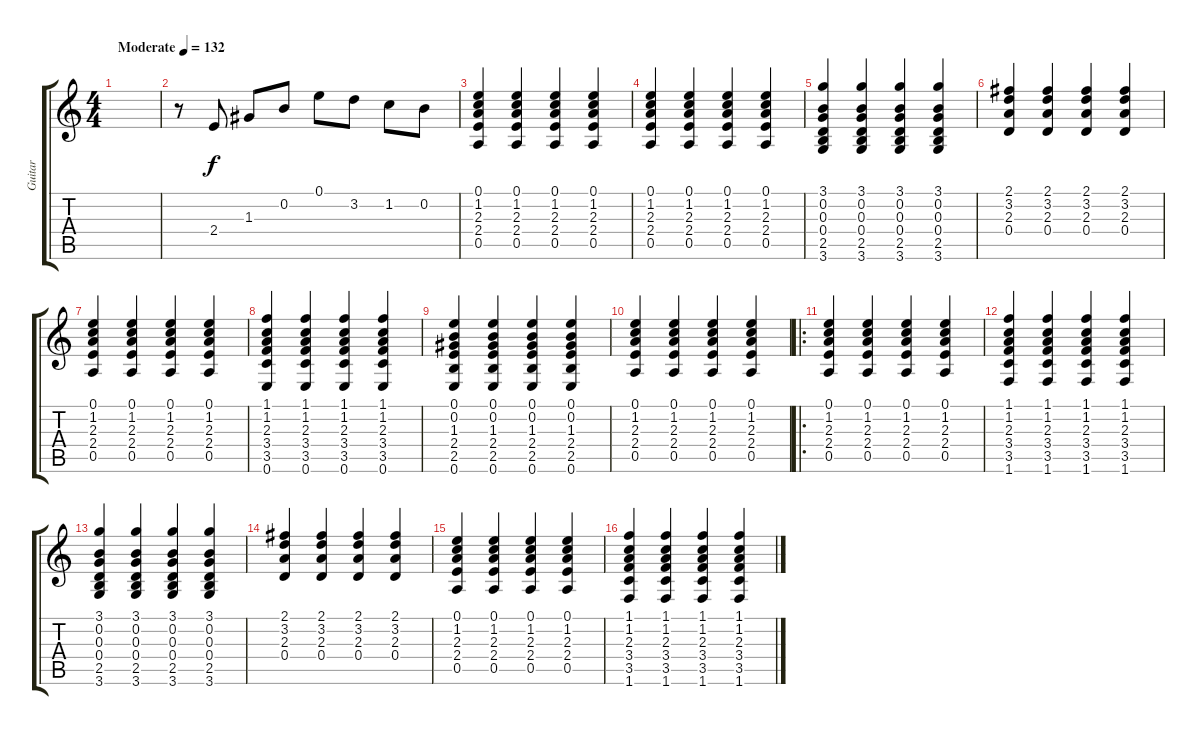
\track ("Guitar" "Guitar") {instrument electricguitarclean}
\staff {score tabs}
\tuning (E4 B3 G3 D3 A2 E2) {hide}
\ts (4 4)
\tempo (132 "Moderate")
\clef g2
\ks c
|
r.8 2.4.8 1.3.8 0.2.8 0.1.8 3.2.8 1.2.8 0.2.8 |
(0.1 1.2 2.3 2.4 0.5).4 (0.1 1.2 2.3 2.4 0.5).4 (0.1 1.2 2.3 2.4 0.5).4 (0.1 1.2 2.3 2.4 0.5).4 |
(0.1 1.2 2.3 2.4 0.5).4 (0.1 1.2 2.3 2.4 0.5).4 (0.1 1.2 2.3 2.4 0.5).4 (0.1 1.2 2.3 2.4 0.5).4 |
(3.1 0.2 0.3 0.4 2.5 3.6).4 (3.1 0.2 0.3 0.4 2.5 3.6).4 (3.1 0.2 0.3 0.4 2.5 3.6).4 (3.1 0.2 0.3 0.4 2.5 3.6).4 |
(2.1 3.2 2.3 0.4).4 (2.1 3.2 2.3 0.4).4 (2.1 3.2 2.3 0.4).4 (2.1 3.2 2.3 0.4).4 |
(0.1 1.2 2.3 2.4 0.5).4 (0.1 1.2 2.3 2.4 0.5).4 (0.1 1.2 2.3 2.4 0.5).4 (0.1 1.2 2.3 2.4 0.5).4 |
(1.1 1.2 2.3 3.4 3.5 0.6).4 (1.1 1.2 2.3 3.4 3.5 0.6).4 (1.1 1.2 2.3 3.4 3.5 0.6).4 (1.1 1.2 2.3 3.4 3.5 0.6).4 |
(0.1 0.2 1.3 2.4 2.5 0.6).4 (0.1 0.2 1.3 2.4 2.5 0.6).4 (0.1 0.2 1.3 2.4 2.5 0.6).4 (0.1 0.2 1.3 2.4 2.5 0.6).4 |
(0.1 1.2 2.3 2.4 0.5).4 (0.1 1.2 2.3 2.4 0.5).4 (0.1 1.2 2.3 2.4 0.5).4 (0.1 1.2 2.3 2.4 0.5).4 |
\ro
(0.1 1.2 2.3 2.4 0.5).4 (0.1 1.2 2.3 2.4 0.5).4 (0.1 1.2 2.3 2.4 0.5).4 (0.1 1.2 2.3 2.4 0.5).4 |
(1.1 1.2 2.3 3.4 3.5 1.6).4 (1.1 1.2 2.3 3.4 3.5 1.6).4 (1.1 1.2 2.3 3.4 3.5 1.6).4 (1.1 1.2 2.3 3.4 3.5 1.6).4 |
(3.1 0.2 0.3 0.4 2.5 3.6).4 (3.1 0.2 0.3 0.4 2.5 3.6).4 (3.1 0.2 0.3 0.4 2.5 3.6).4 (3.1 0.2 0.3 0.4 2.5 3.6).4 |
(2.1 3.2 2.3 0.4).4 (2.1 3.2 2.3 0.4).4 (2.1 3.2 2.3 0.4).4 (2.1 3.2 2.3 0.4).4 |
(0.1 1.2 2.3 2.4 0.5).4 (0.1 1.2 2.3 2.4 0.5).4 (0.1 1.2 2.3 2.4 0.5).4 (0.1 1.2 2.3 2.4 0.5).4 |
(1.1 1.2 2.3 3.4 3.5 1.6).4 (1.1 1.2 2.3 3.4 3.5 1.6).4 (1.1 1.2 2.3 3.4 3.5 1.6).4 (1.1 1.2 2.3 3.4 3.5 1.6).4
